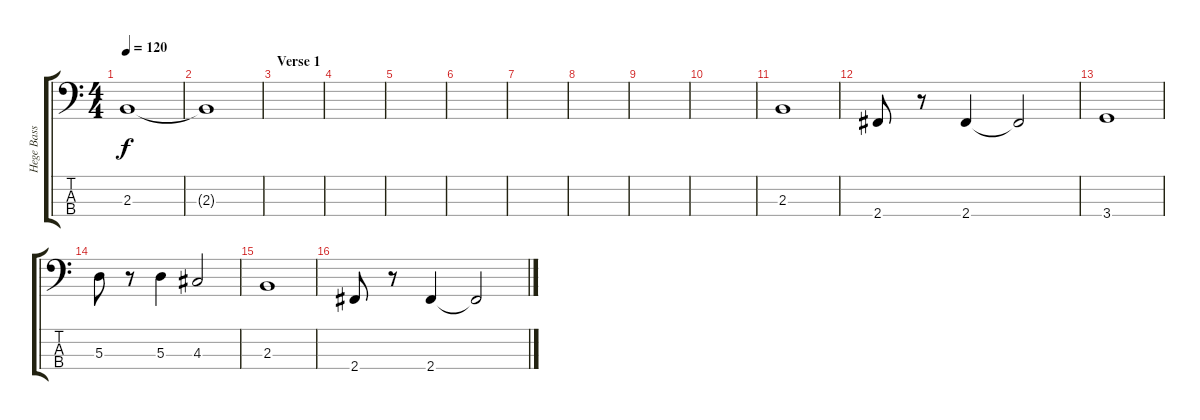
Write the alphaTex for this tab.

\track ("Hege Bass" "Hege Bass") {instrument electricbassfinger}
\staff {score tabs}
\tuning (G2 D2 A1 E1) {hide}
\ts (4 4)
\tempo 120
\clef f4
\ks c
2.3.1{dy f} |
2.3{t}.1 |
\section ("" "Verse 1")
|
|
|
|
|
|
|
|
2.3.1 |
2.4.8 r.8 2.4.4 2.4{t}.2 |
3.4.1 |
5.3.8 r.8 5.3.4 4.3.2 |
2.3.1 |
2.4.8 r.8 2.4.4 2.4{t}.2
